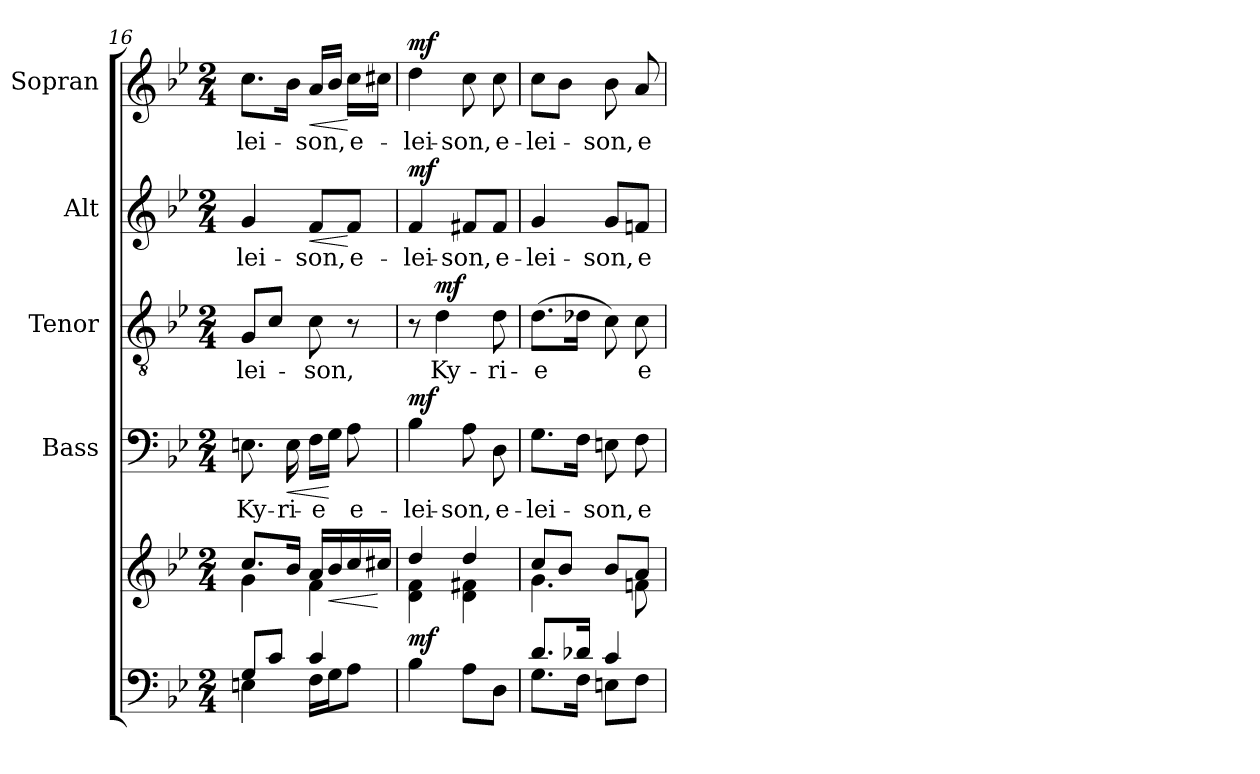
**kern	**kern	**dynam	**kern	**text	**dynam	**kern	**text	**dynam	**kern	**text	**dynam	**kern	**text	**dynam
*part5	*part5	*part5	*part4	*part4	*part4	*part3	*part3	*part3	*part2	*part2	*part2	*part1	*part1	*part1
*staff6	*staff5	*staff5/6	*staff4	*staff4	*staff4	*staff3	*staff3	*staff3	*staff2	*staff2	*staff2	*staff1	*staff1	*staff1
*	*	*	*I"Bass	*	*	*I"Tenor	*	*	*I"Alt	*	*	*I"Sopran	*	*
*	*	*	*I'B.	*	*	*I'T.	*	*	*I'A.	*	*	*I'S.	*	*
*clefF4	*clefG2	*	*clefF4	*	*	*clefGv2	*	*	*clefG2	*	*	*clefG2	*	*
*k[b-e-]	*k[b-e-]	*	*k[b-e-]	*	*	*k[b-e-]	*	*	*k[b-e-]	*	*	*k[b-e-]	*	*
*B-:	*B-:	*	*B-:	*	*	*B-:	*	*	*B-:	*	*	*B-:	*	*
*M2/4	*M2/4	*	*M2/4	*	*	*M2/4	*	*	*M2/4	*	*	*M2/4	*	*
=16	=16	=16	=16	=16	=16	=16	=16	=16	=16	=16	=16	=16	=16	=16
*^	*^	*	*	*	*	*	*	*	*	*	*	*	*	*
!	!	!	!	!	!	!LO:LY:b	!	!	!LO:LY:b	!	!	!LO:LY:b	!	!	!LO:LY:b	!
8G/L	4En\	8.cc/L	4g\	.	8.En\	Ky-	.	8G/L	-lei-	.	4g/	-lei-	.	8.cc\L	-lei-	.
8c/J	.	.	.	.	.	.	.	8c/J	.	.	.	.	.	.	.	.
!	!	!	!	!	!	!LO:LY:b	!LO:HP:b	!	!	!	!	!	!	!	!	!
.	.	16b-/Jk	.	.	16E\	-ri-	<	.	.	.	.	.	.	16b-\Jk	.	.
!	!	!	!	!	!	!LO:LY:b	!	!	!LO:LY:b	!	!	!LO:LY:b	!LO:HP:b	!	!LO:LY:b	!LO:HP:b
4c/	16F\LL	16a/LL	4f\	.	16F\LL	-e	.	8c\	-son,	.	8f/L	-son,	<	16a/LL	-son,	<
!	!	!	!	!LO:HP:b	!	!	!	!	!	!	!	!	!	!	!	!
.	16G\J	16b-/	.	<	16G\JJ	.	[	.	.	.	.	.	.	16b-/JJ	.	.
!	!	!	!	!	!	!LO:LY:b	!	!	!	!	!	!LO:LY:b	!	!	!LO:LY:b	!
.	8A\J	16cc/	.	.	8A\	e-	.	8r	.	.	8f/J	e-	[	16cc\LL	e-	[
.	.	16cc#X/JJ	.	[	.	.	.	.	.	.	.	.	.	16cc#X\JJ	.	.
*v	*v	*	*	*	*	*	*	*	*	*	*	*	*	*	*	*
=17	=17	=17	=17	=17	=17	=17	=17	=17	=17	=17	=17	=17	=17	=17	=17
!	!	!	!LO:DY:b	!	!LO:LY:b	!LO:DY:a	!	!	!	!	!LO:LY:b	!LO:DY:a	!	!LO:LY:b	!LO:DY:a
4B-\	4dd/	4d\ 4f\	mf	4B-\	-lei-	mf	8r	.	.	4f/	-lei-	mf	4dd\	-lei-	mf
!	!	!	!	!	!	!	!	!LO:LY:b	!LO:DY:a	!	!	!	!	!	!
.	.	.	.	.	.	.	4d\	Ky-	mf	.	.	.	.	.	.
!	!	!	!	!	!LO:LY:b	!	!	!	!	!	!LO:LY:b	!	!	!LO:LY:b	!
8A\L	4dd/	4d\ 4f#X\	.	8A\	-son,	.	.	.	.	8f#X/L	-son,	.	8cc\	-son,	.
!	!	!	!	!	!LO:LY:b	!	!	!LO:LY:b	!	!	!LO:LY:b	!	!	!LO:LY:b	!
8D\J	.	.	.	8D\	e-	.	8d\	-ri-	.	8f#/J	e-	.	8cc\	e-	.
=18	=18	=18	=18	=18	=18	=18	=18	=18	=18	=18	=18	=18	=18	=18	=18
*^	*	*	*	*	*	*	*	*	*	*	*	*	*	*	*
!	!	!	!	!	!	!LO:LY:b	!	!	!LO:LY:b	!	!	!LO:LY:b	!	!	!LO:LY:b	!
8.d/L	8.G\L	8cc/L	4.g\	.	8.G\L	-lei-	.	(>8.d\L	-e	.	4g/	-lei-	.	8cc\L	-lei-	.
.	.	8b-/J	.	.	.	.	.	.	.	.	.	.	.	8b-\J	.	.
16d-X/Jk	16F\Jk	.	.	.	16F\Jk	.	.	16d-X\Jk	.	.	.	.	.	.	.	.
!	!	!	!	!	!	!LO:LY:b	!	!	!	!	!	!LO:LY:b	!	!	!LO:LY:b	!
4c/	8En\L	8b-/L	.	.	8En\	-son,	.	8c\)	.	.	8g/L	-son,	.	8b-\	-son,	.
!	!	!	!	!	!	!LO:LY:b	!	!	!LO:LY:b	!	!	!LO:LY:b	!	!	!LO:LY:b	!
.	8F\J	8a/J	8fn\	.	8F\	e-	.	8c\	e-	.	8fn/J	e-	.	8a/	e-	.
*v	*v	*	*	*	*	*	*	*	*	*	*	*	*	*	*	*
*	*v	*v	*	*	*	*	*	*	*	*	*	*	*	*	*
=	=	=	=	=	=	=	=	=	=	=	=	=	=	=
*-	*-	*-	*-	*-	*-	*-	*-	*-	*-	*-	*-	*-	*-	*-
